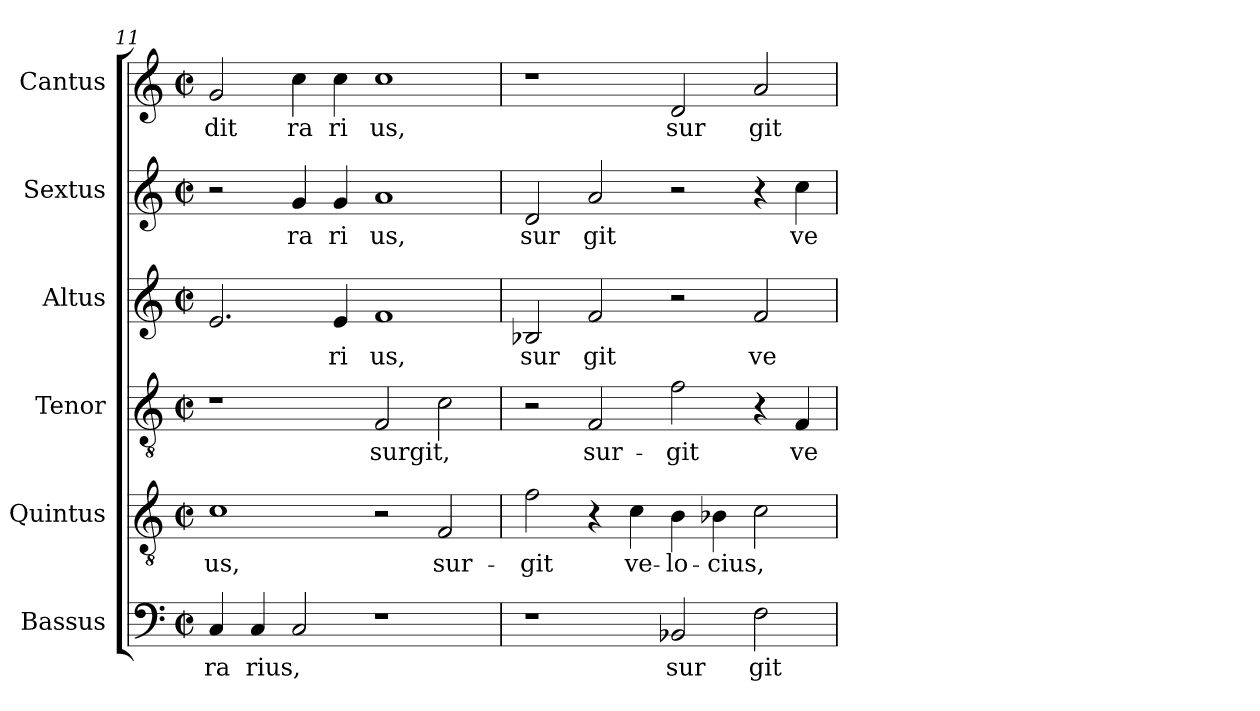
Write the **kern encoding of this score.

**kern	**text	**kern	**text	**kern	**text	**kern	**text	**kern	**text	**kern	**text
*part6	*part6	*part5	*part5	*part4	*part4	*part3	*part3	*part2	*part2	*part1	*part1
*staff6	*staff6	*staff5	*staff5	*staff4	*staff4	*staff3	*staff3	*staff2	*staff2	*staff1	*staff1
*I"Bassus	*	*I"Quintus	*	*I"Tenor	*	*I"Altus	*	*I"Sextus	*	*I"Cantus	*
*clefF4	*	*clefGv2	*	*clefGv2	*	*clefG2	*	*clefG2	*	*clefG2	*
*M2/2	*	*M2/2	*	*M2/2	*	*M2/2	*	*M2/2	*	*M2/2	*
*met(c|)	*	*met(c|)	*	*met(c|)	*	*met(c|)	*	*met(c|)	*	*met(c|)	*
=11	=11	=11	=11	=11	=11	=11	=11	=11	=11	=11	=11
!	!LO:LY:b:cj	!	!LO:LY:b:cj	!	!	!	!	!	!	!	!LO:LY:b:cj
4C/	ra	1c	-us,	1r	.	2.e/	.	2r	.	2g/	dit
!	!LO:LY:b	!	!	!	!	!	!	!	!	!	!
4C/	rius,	.	.	.	.	.	.	.	.	.	.
!	!	!	!	!	!	!	!	!	!LO:LY:b:cj	!	!LO:LY:b:cj
2C/	.	.	.	.	.	.	.	4g/	ra	4cc\	ra
!	!	!	!	!	!	!	!LO:LY:b:cj	!	!LO:LY:b:cj	!	!LO:LY:b:cj
.	.	.	.	.	.	4e/	ri	4g/	ri	4cc\	ri
!	!	!	!	!	!LO:LY:b	!	!LO:LY:b:cj	!	!LO:LY:b:cj	!	!LO:LY:b:cj
1r	.	2r	.	2F/	surgit,	1f	us,	1a	us,	1cc	us,
!	!	!	!LO:LY:b:cj	!	!	!	!	!	!	!	!
.	.	2F/	sur-	2c\	.	.	.	.	.	.	.
=12	=12	=12	=12	=12	=12	=12	=12	=12	=12	=12	=12
!	!	!	!LO:LY:b:cj	!	!	!	!LO:LY:b:cj	!	!LO:LY:b:cj	!	!
1r	.	2f\	-git	2r	.	2B-X/	sur	2d/	sur	1r	.
!	!	!	!	!	!LO:LY:b:cj	!	!LO:LY:b:cj	!	!LO:LY:b:cj	!	!
.	.	4r	.	2F/	sur-	2f/	git	2a/	git	.	.
!	!	!	!LO:LY:b:cj	!	!	!	!	!	!	!	!
.	.	4c\	ve-	.	.	.	.	.	.	.	.
!	!LO:LY:b:cj	!	!LO:LY:b:cj	!	!LO:LY:b:cj	!	!	!	!	!	!LO:LY:b:cj
2BB-X/	sur	4B\	-lo-	2f\	-git	2r	.	2r	.	2d/	sur
!	!	!	!LO:LY:b	!	!	!	!	!	!	!	!
.	.	4B-X\	-cius,	.	.	.	.	.	.	.	.
!	!LO:LY:b:cj	!	!	!	!	!	!LO:LY:b:cj	!	!	!	!LO:LY:b:cj
2F\	git	2c\	.	4r	.	2f/	ve	4r	.	2a/	git
!	!	!	!	!	!LO:LY:b:cj	!	!	!	!LO:LY:b:cj	!	!
.	.	.	.	4F/	ve-	.	.	4cc\	ve	.	.
=	=	=	=	=	=	=	=	=	=	=	=
*-	*-	*-	*-	*-	*-	*-	*-	*-	*-	*-	*-
